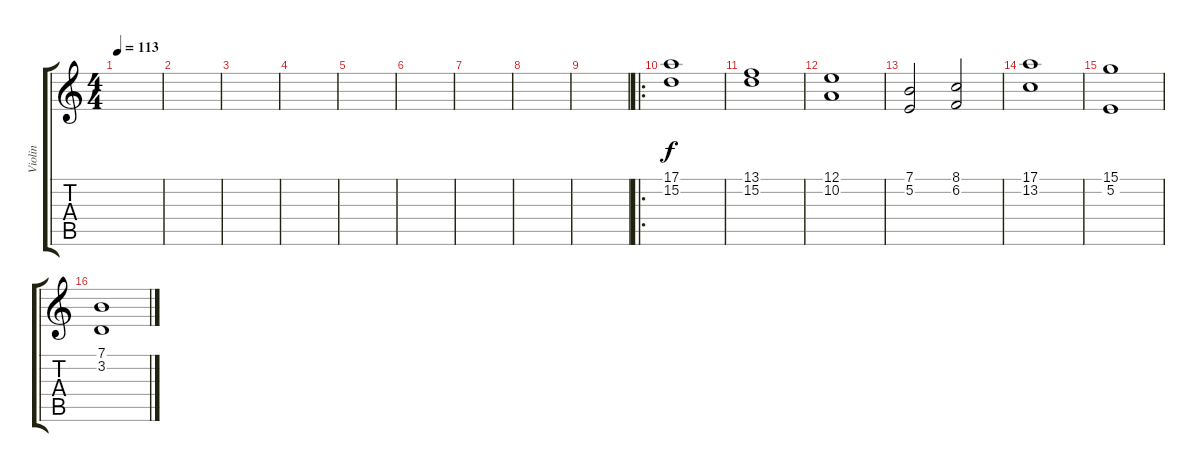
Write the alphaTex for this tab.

\track ("Violin" "Violin") {instrument violin}
\staff {score tabs}
\tuning (E4 B3 G3 D3 A2 D2) {hide}
\ts (4 4)
\tempo 113
\clef g2
\ks c
|
|
|
|
|
|
|
|
|
\ro
(17.1 15.2).1 |
(13.1 15.2).1 |
(12.1 10.2).1 |
(7.1 5.2).2 (8.1 6.2).2 |
(17.1 13.2).1 |
(15.1 5.2).1 |
(7.1 3.2).1
